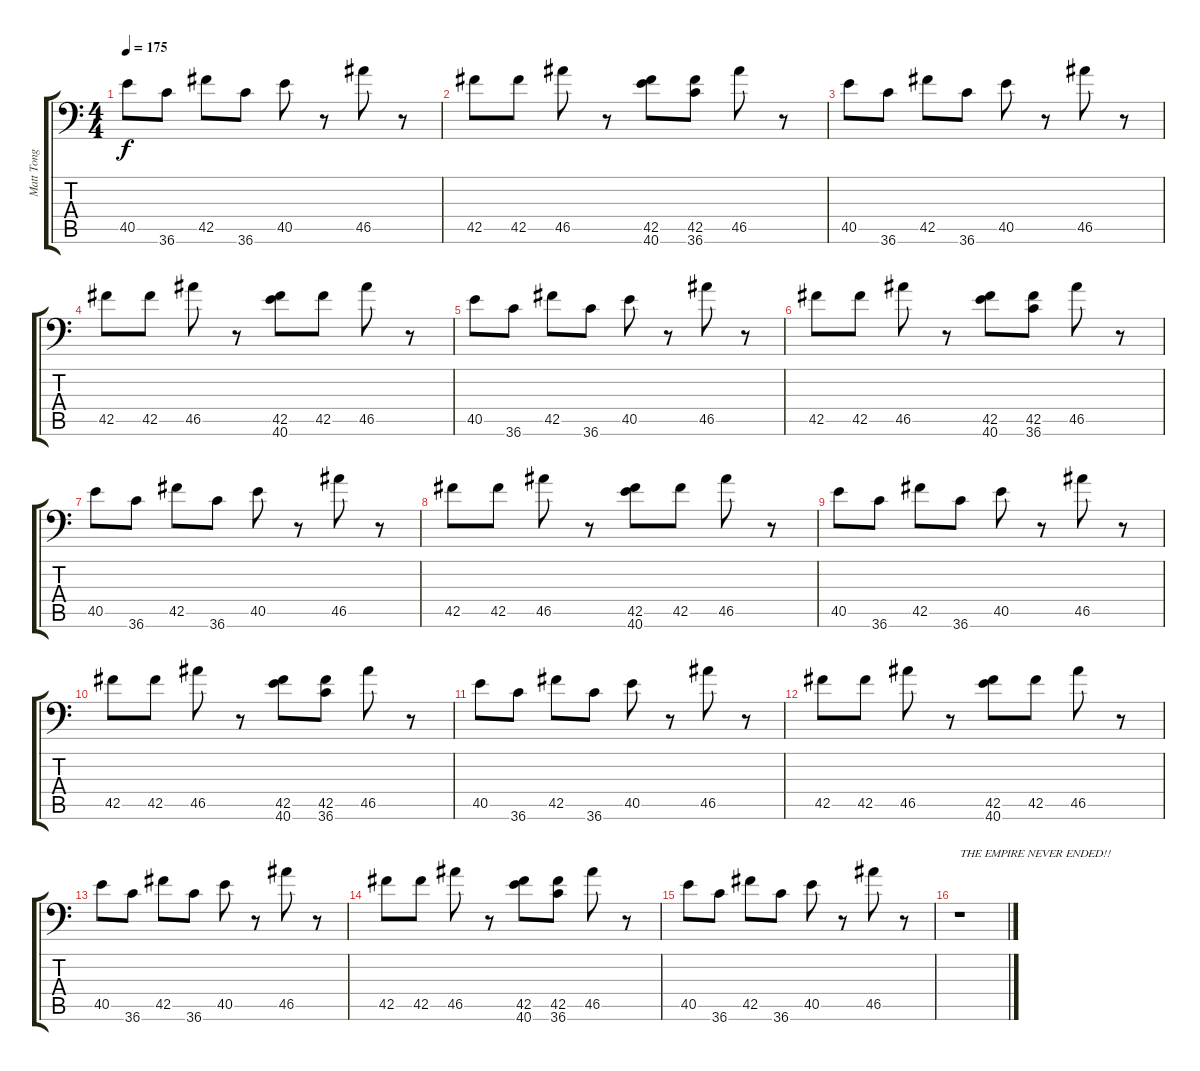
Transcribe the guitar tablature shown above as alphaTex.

\track ("Matt Tong" "Matt Tong") {instrument acousticgrandpiano}
\staff {score tabs}
\tuning (C-1 C-1 C-1 C-1 C-1 C-1) {hide}
\ts (4 4)
\tempo 175
\clef f4
\ks c
40.5.8{dy f} 36.6.8 42.5.8 36.6.8 40.5.8 r.8 46.5.8 r.8 |
42.5.8 42.5.8 46.5.8 r.8 (42.5 40.6).8 (42.5 36.6).8 46.5.8 r.8 |
40.5.8 36.6.8 42.5.8 36.6.8 40.5.8 r.8 46.5.8 r.8 |
42.5.8 42.5.8 46.5.8 r.8 (42.5 40.6).8 42.5.8 46.5.8 r.8 |
40.5.8 36.6.8 42.5.8 36.6.8 40.5.8 r.8 46.5.8 r.8 |
42.5.8 42.5.8 46.5.8 r.8 (42.5 40.6).8 (42.5 36.6).8 46.5.8 r.8 |
40.5.8 36.6.8 42.5.8 36.6.8 40.5.8 r.8 46.5.8 r.8 |
42.5.8 42.5.8 46.5.8 r.8 (42.5 40.6).8 42.5.8 46.5.8 r.8 |
40.5.8 36.6.8 42.5.8 36.6.8 40.5.8 r.8 46.5.8 r.8 |
42.5.8 42.5.8 46.5.8 r.8 (42.5 40.6).8 (42.5 36.6).8 46.5.8 r.8 |
40.5.8 36.6.8 42.5.8 36.6.8 40.5.8 r.8 46.5.8 r.8 |
42.5.8 42.5.8 46.5.8 r.8 (42.5 40.6).8 42.5.8 46.5.8 r.8 |
40.5.8 36.6.8 42.5.8 36.6.8 40.5.8 r.8 46.5.8 r.8 |
42.5.8 42.5.8 46.5.8 r.8 (42.5 40.6).8 (42.5 36.6).8 46.5.8 r.8 |
40.5.8 36.6.8 42.5.8 36.6.8 40.5.8 r.8 46.5.8 r.8 |
r.1{txt "THE EMPIRE NEVER ENDED!!"}
